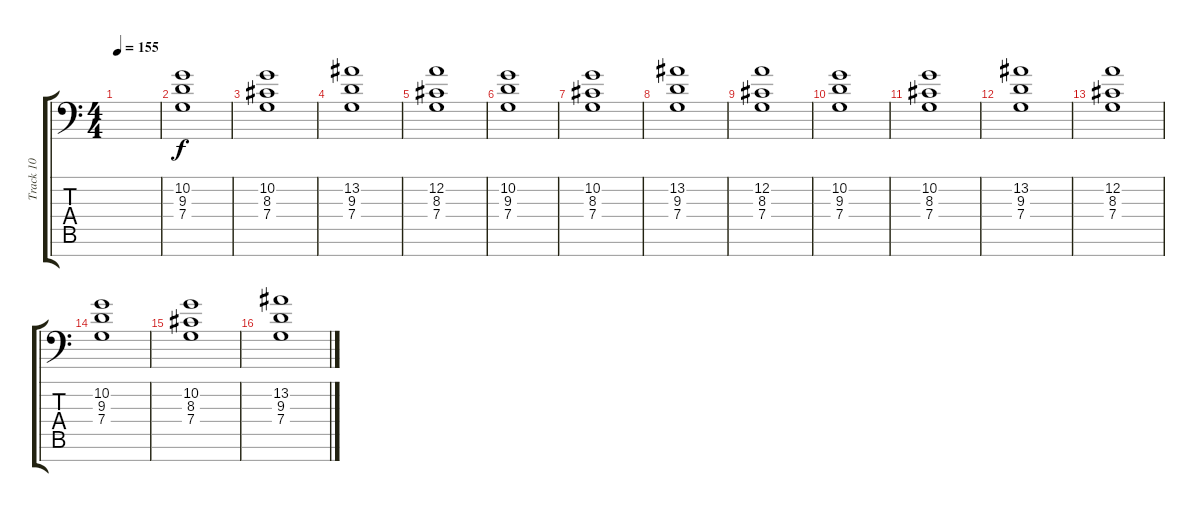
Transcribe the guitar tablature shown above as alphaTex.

\track ("Track 10" "Track 10") {instrument pad4choir}
\staff {score tabs}
\tuning (D4 A3 F3 C3 G2 D2 G1) {hide}
\ts (4 4)
\tempo 155
\clef f4
\ks c
|
(10.2 9.3 7.4).1 |
(10.2 8.3 7.4).1 |
(13.2 9.3 7.4).1 |
(12.2 8.3 7.4).1 |
(10.2 9.3 7.4).1 |
(10.2 8.3 7.4).1 |
(13.2 9.3 7.4).1 |
(12.2 8.3 7.4).1 |
(10.2 9.3 7.4).1 |
(10.2 8.3 7.4).1 |
(13.2 9.3 7.4).1 |
(12.2 8.3 7.4).1 |
(10.2 9.3 7.4).1 |
(10.2 8.3 7.4).1 |
(13.2 9.3 7.4).1
